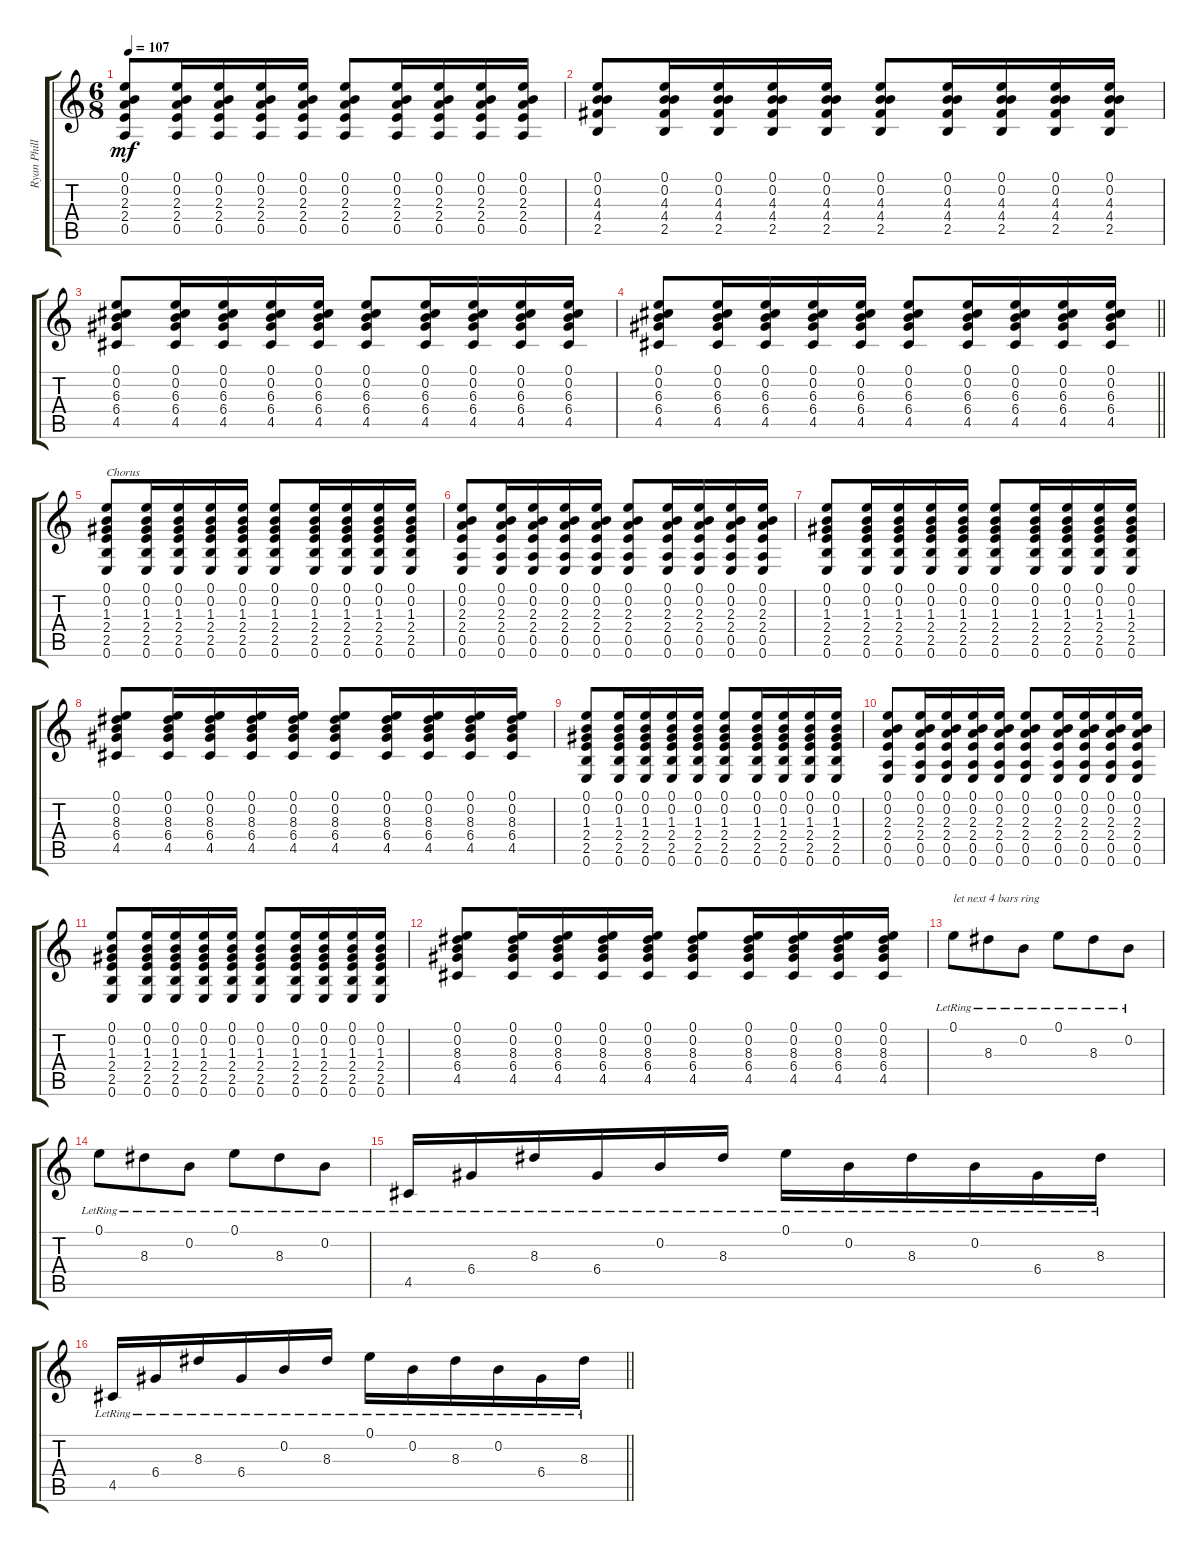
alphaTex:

\track ("Ryan Phillips | Lead" "Ryan Phill") {instrument acousticguitarsteel}
\staff {score tabs}
\tuning (E4 B3 G3 D3 A2 E2) {hide}
\ts (6 8)
\tempo 107
\clef g2
\ks c
(0.1 0.2 2.3 2.4 0.5).8{dy mf} (0.1 0.2 2.3 2.4 0.5).16 (0.1 0.2 2.3 2.4 0.5).16 (0.1 0.2 2.3 2.4 0.5).16 (0.1 0.2 2.3 2.4 0.5).16 (0.1 0.2 2.3 2.4 0.5).8 (0.1 0.2 2.3 2.4 0.5).16 (0.1 0.2 2.3 2.4 0.5).16 (0.1 0.2 2.3 2.4 0.5).16 (0.1 0.2 2.3 2.4 0.5).16 |
(0.1 0.2 4.3 4.4 2.5).8 (0.1 0.2 4.3 4.4 2.5).16 (0.1 0.2 4.3 4.4 2.5).16 (0.1 0.2 4.3 4.4 2.5).16 (0.1 0.2 4.3 4.4 2.5).16 (0.1 0.2 4.3 4.4 2.5).8 (0.1 0.2 4.3 4.4 2.5).16 (0.1 0.2 4.3 4.4 2.5).16 (0.1 0.2 4.3 4.4 2.5).16 (0.1 0.2 4.3 4.4 2.5).16 |
(0.1 0.2 6.3 6.4 4.5).8 (0.1 0.2 6.3 6.4 4.5).16 (0.1 0.2 6.3 6.4 4.5).16 (0.1 0.2 6.3 6.4 4.5).16 (0.1 0.2 6.3 6.4 4.5).16 (0.1 0.2 6.3 6.4 4.5).8 (0.1 0.2 6.3 6.4 4.5).16 (0.1 0.2 6.3 6.4 4.5).16 (0.1 0.2 6.3 6.4 4.5).16 (0.1 0.2 6.3 6.4 4.5).16 |
\barLineRight lightlight
(0.1 0.2 6.3 6.4 4.5).8 (0.1 0.2 6.3 6.4 4.5).16 (0.1 0.2 6.3 6.4 4.5).16 (0.1 0.2 6.3 6.4 4.5).16 (0.1 0.2 6.3 6.4 4.5).16 (0.1 0.2 6.3 6.4 4.5).8 (0.1 0.2 6.3 6.4 4.5).16 (0.1 0.2 6.3 6.4 4.5).16 (0.1 0.2 6.3 6.4 4.5).16 (0.1 0.2 6.3 6.4 4.5).16 |
(0.1 0.2 1.3 2.4 2.5 0.6).8{txt "Chorus"} (0.1 0.2 1.3 2.4 2.5 0.6).16 (0.1 0.2 1.3 2.4 2.5 0.6).16 (0.1 0.2 1.3 2.4 2.5 0.6).16 (0.1 0.2 1.3 2.4 2.5 0.6).16 (0.1 0.2 1.3 2.4 2.5 0.6).8 (0.1 0.2 1.3 2.4 2.5 0.6).16 (0.1 0.2 1.3 2.4 2.5 0.6).16 (0.1 0.2 1.3 2.4 2.5 0.6).16 (0.1 0.2 1.3 2.4 2.5 0.6).16 |
(0.1 0.2 2.3 2.4 0.5 0.6).8 (0.1 0.2 2.3 2.4 0.5 0.6).16 (0.1 0.2 2.3 2.4 0.5 0.6).16 (0.1 0.2 2.3 2.4 0.5 0.6).16 (0.1 0.2 2.3 2.4 0.5 0.6).16 (0.1 0.2 2.3 2.4 0.5 0.6).8 (0.1 0.2 2.3 2.4 0.5 0.6).16 (0.1 0.2 2.3 2.4 0.5 0.6).16 (0.1 0.2 2.3 2.4 0.5 0.6).16 (0.1 0.2 2.3 2.4 0.5 0.6).16 |
(0.1 0.2 1.3 2.4 2.5 0.6).8 (0.1 0.2 1.3 2.4 2.5 0.6).16 (0.1 0.2 1.3 2.4 2.5 0.6).16 (0.1 0.2 1.3 2.4 2.5 0.6).16 (0.1 0.2 1.3 2.4 2.5 0.6).16 (0.1 0.2 1.3 2.4 2.5 0.6).8 (0.1 0.2 1.3 2.4 2.5 0.6).16 (0.1 0.2 1.3 2.4 2.5 0.6).16 (0.1 0.2 1.3 2.4 2.5 0.6).16 (0.1 0.2 1.3 2.4 2.5 0.6).16 |
(0.1 0.2 8.3 6.4 4.5).8 (0.1 0.2 8.3 6.4 4.5).16 (0.1 0.2 8.3 6.4 4.5).16 (0.1 0.2 8.3 6.4 4.5).16 (0.1 0.2 8.3 6.4 4.5).16 (0.1 0.2 8.3 6.4 4.5).8 (0.1 0.2 8.3 6.4 4.5).16 (0.1 0.2 8.3 6.4 4.5).16 (0.1 0.2 8.3 6.4 4.5).16 (0.1 0.2 8.3 6.4 4.5).16 |
(0.1 0.2 1.3 2.4 2.5 0.6).8 (0.1 0.2 1.3 2.4 2.5 0.6).16 (0.1 0.2 1.3 2.4 2.5 0.6).16 (0.1 0.2 1.3 2.4 2.5 0.6).16 (0.1 0.2 1.3 2.4 2.5 0.6).16 (0.1 0.2 1.3 2.4 2.5 0.6).8 (0.1 0.2 1.3 2.4 2.5 0.6).16 (0.1 0.2 1.3 2.4 2.5 0.6).16 (0.1 0.2 1.3 2.4 2.5 0.6).16 (0.1 0.2 1.3 2.4 2.5 0.6).16 |
(0.1 0.2 2.3 2.4 0.5 0.6).8 (0.1 0.2 2.3 2.4 0.5 0.6).16 (0.1 0.2 2.3 2.4 0.5 0.6).16 (0.1 0.2 2.3 2.4 0.5 0.6).16 (0.1 0.2 2.3 2.4 0.5 0.6).16 (0.1 0.2 2.3 2.4 0.5 0.6).8 (0.1 0.2 2.3 2.4 0.5 0.6).16 (0.1 0.2 2.3 2.4 0.5 0.6).16 (0.1 0.2 2.3 2.4 0.5 0.6).16 (0.1 0.2 2.3 2.4 0.5 0.6).16 |
(0.1 0.2 1.3 2.4 2.5 0.6).8 (0.1 0.2 1.3 2.4 2.5 0.6).16 (0.1 0.2 1.3 2.4 2.5 0.6).16 (0.1 0.2 1.3 2.4 2.5 0.6).16 (0.1 0.2 1.3 2.4 2.5 0.6).16 (0.1 0.2 1.3 2.4 2.5 0.6).8 (0.1 0.2 1.3 2.4 2.5 0.6).16 (0.1 0.2 1.3 2.4 2.5 0.6).16 (0.1 0.2 1.3 2.4 2.5 0.6).16 (0.1 0.2 1.3 2.4 2.5 0.6).16 |
(0.1 0.2 8.3 6.4 4.5).8 (0.1 0.2 8.3 6.4 4.5).16 (0.1 0.2 8.3 6.4 4.5).16 (0.1 0.2 8.3 6.4 4.5).16 (0.1 0.2 8.3 6.4 4.5).16 (0.1 0.2 8.3 6.4 4.5).8 (0.1 0.2 8.3 6.4 4.5).16 (0.1 0.2 8.3 6.4 4.5).16 (0.1 0.2 8.3 6.4 4.5).16 (0.1 0.2 8.3 6.4 4.5).16 |
0.1{lr}.8{txt "let next 4 bars ring"} 8.3{lr}.8 0.2{lr}.8 0.1{lr}.8 8.3{lr}.8 0.2{lr}.8 |
0.1{lr}.8 8.3{lr}.8 0.2{lr}.8 0.1{lr}.8 8.3{lr}.8 0.2{lr}.8 |
4.5{lr}.16 6.4{lr}.16 8.3{lr}.16 6.4{lr}.16 0.2{lr}.16 8.3{lr}.16 0.1{lr}.16 0.2{lr}.16 8.3{lr}.16 0.2{lr}.16 6.4{lr}.16 8.3{lr}.16 |
\barLineRight lightlight
4.5{lr}.16 6.4{lr}.16 8.3{lr}.16 6.4{lr}.16 0.2{lr}.16 8.3{lr}.16 0.1{lr}.16 0.2{lr}.16 8.3{lr}.16 0.2{lr}.16 6.4{lr}.16 8.3{lr}.16
